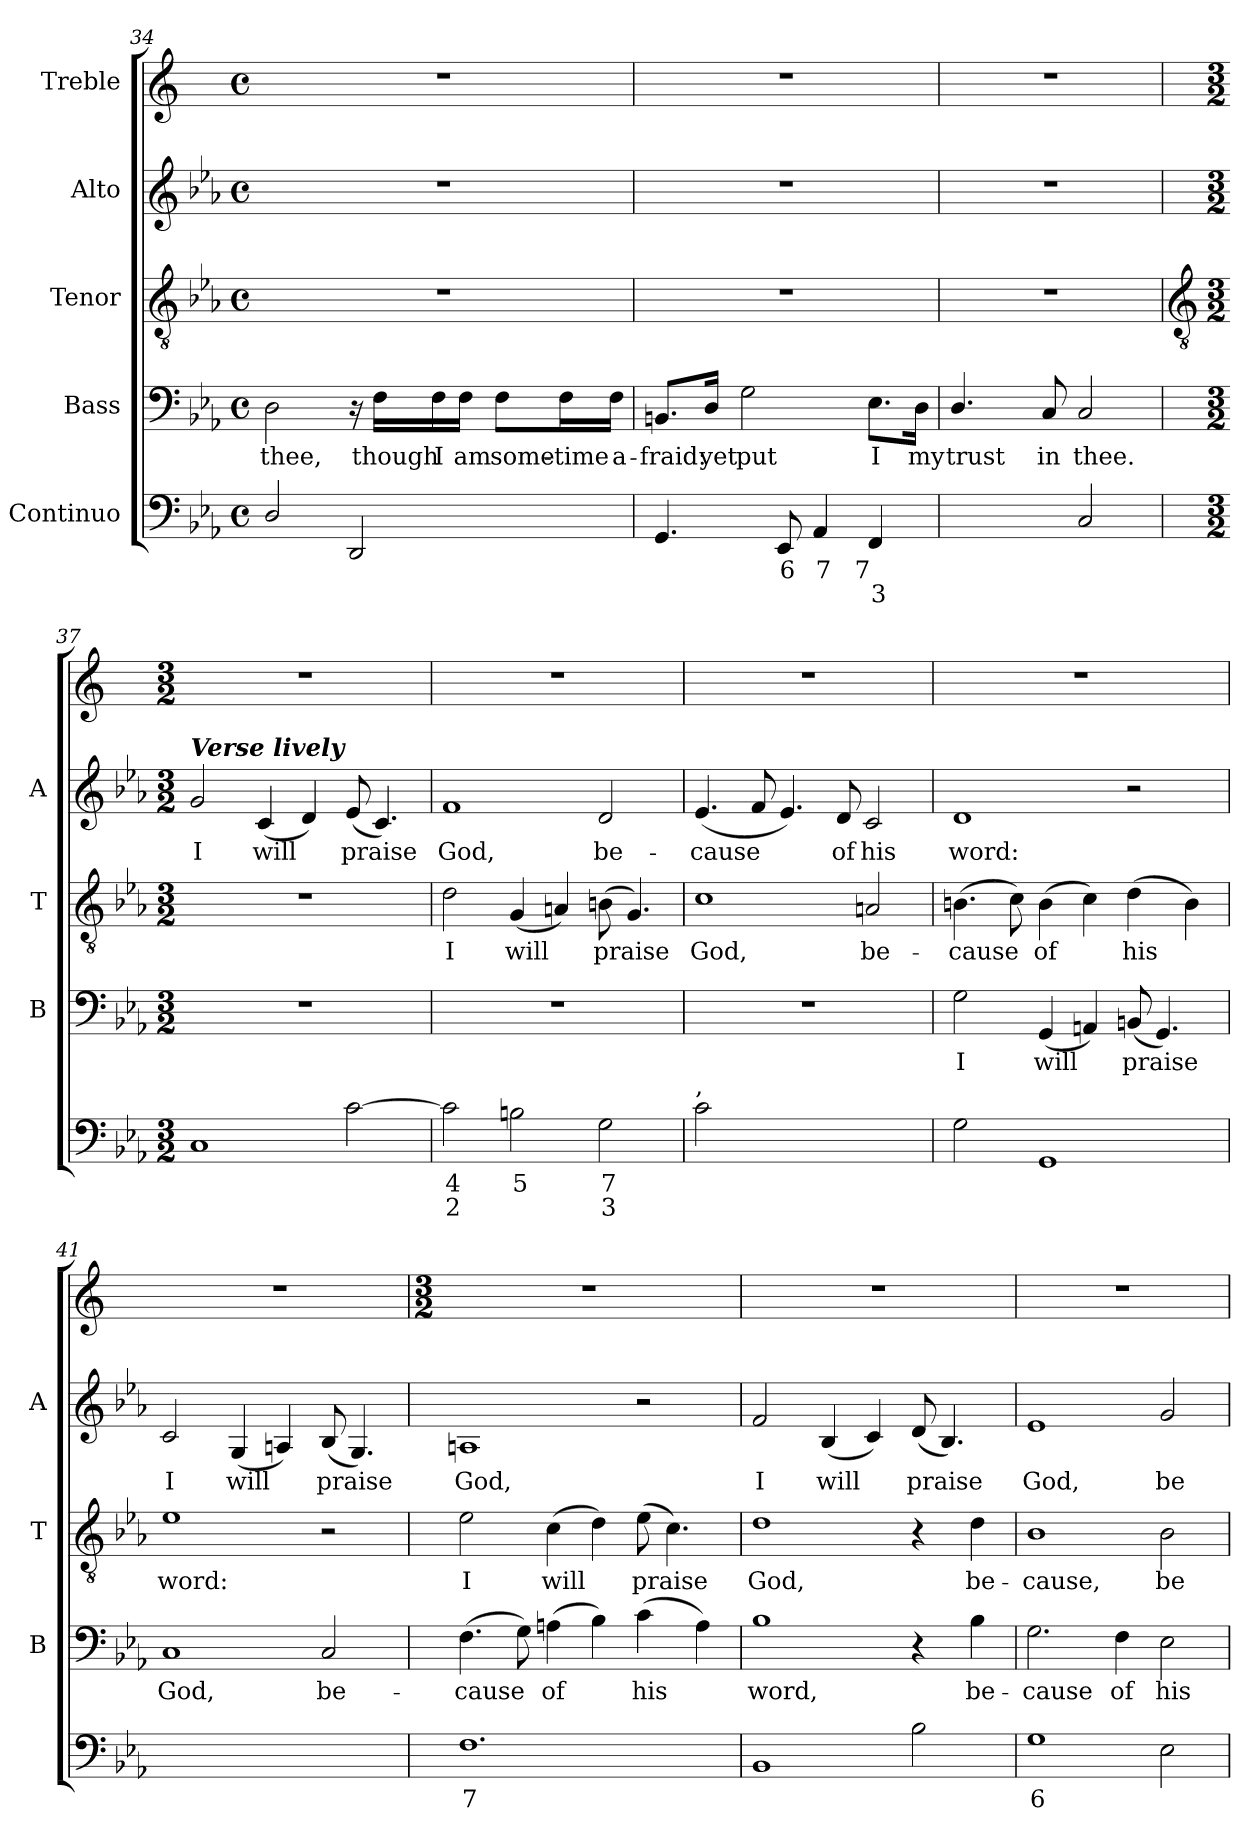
**kern	**text	**text	**kern	**text	**kern	**text	**kern	**text	**kern
*part5	*part5	*part5	*part4	*part4	*part3	*part3	*part2	*part2	*part1
*staff5	*staff5	*staff5	*staff4	*staff4	*staff3	*staff3	*staff2	*staff2	*staff1
*I"Continuo	*	*	*I"Bass	*	*I"Tenor	*	*I"Alto	*	*I"Treble
*	*	*	*I'B	*	*I'T	*	*I'A	*	*
*clefF4	*	*	*clefF4	*	*clefGv2	*	*clefG2	*	*clefG2
*k[b-e-a-]	*	*	*k[b-e-a-]	*	*k[b-e-a-]	*	*k[b-e-a-]	*	*k[]
*M4/4	*	*	*M4/4	*	*M4/4	*	*M4/4	*	*M4/4
*met(c)	*	*	*met(c)	*	*met(c)	*	*met(c)	*	*met(c)
=34	=34	=34	=34	=34	=34	=34	=34	=34	=34
!	!	!	!	!LO:LY:b	!	!	!	!	!
2D/	.	.	2D\	thee,	1r	.	1r	.	1r
2DD/	.	.	16r	.	.	.	.	.	.
!	!	!	!	!LO:LY:b	!	!	!	!	!
.	.	.	16F\LL	though	.	.	.	.	.
!	!	!	!	!LO:LY:b	!	!	!	!	!
.	.	.	16F\	I	.	.	.	.	.
!	!	!	!	!LO:LY:b	!	!	!	!	!
.	.	.	16F\JJ	am	.	.	.	.	.
!	!	!	!	!LO:LY:b	!	!	!	!	!
.	.	.	8F\L	some-	.	.	.	.	.
!	!	!	!	!LO:LY:b	!	!	!	!	!
.	.	.	16F\L	-time	.	.	.	.	.
!	!	!	!	!LO:LY:b	!	!	!	!	!
.	.	.	16F\JJ	a-	.	.	.	.	.
=35	=35	=35	=35	=35	=35	=35	=35	=35	=35
!	!	!	!	!LO:LY:b	!	!	!	!	!
4.GG/	.	.	8.BBn/L	-fraid:	1r	.	1r	.	1r
!	!	!	!	!LO:LY:b	!	!	!	!	!
.	.	.	16D/Jk	yet	.	.	.	.	.
!	!	!	!	!LO:LY:b	!	!	!	!	!
.	.	.	2G\	put	.	.	.	.	.
!	!LO:LY:b	!	!	!	!	!	!	!	!
8EE-/	6	.	.	.	.	.	.	.	.
!	!LO:LY:b	!	!	!	!	!	!	!	!
4AA-/	7	.	.	.	.	.	.	.	.
!	!LO:LY:b	!LO:LY:b	!	!LO:LY:b	!	!	!	!	!
4FF/	7	3	8.E-\L	I	.	.	.	.	.
!	!	!	!	!LO:LY:b	!	!	!	!	!
.	.	.	16D\Jk	my	.	.	.	.	.
=36	=36	=36	=36	=36	=36	=36	=36	=36	=36
!	!LO:LY:b	!LO:LY:b	!	!LO:LY:b	!	!	!	!	!
[4GG/yy	5	4	4.D/	trust	1r	.	1r	.	1r
!	!	!LO:LY:b	!	!	!	!	!	!	!
4GG/yy]	.	3	.	.	.	.	.	.	.
!	!	!	!	!LO:LY:b	!	!	!	!	!
.	.	.	8C/	in	.	.	.	.	.
!	!	!	!	!LO:LY:b	!	!	!	!	!
2C/	.	.	2C/	thee.	.	.	.	.	.
!!LO:LB:g=z
=37	=37	=37	=37	=37	=37	=37	=37	=37	=37
*	*	*	*	*	*clefGv2	*	*	*	*
*M3/2	*	*	*M3/2	*	*M3/2	*	*M3/2	*	*M3/2
*	*	*	*	*	*	*	*	*	*MM180
!	!	!	!	!	!	!	!LO:TX:a:Bi:t=Verse lively	!	!
!	!	!	!	!	!	!	!	!LO:LY:b	!
1C	.	.	1.r	.	1.r	.	2g/	I	1.r
!	!	!	!	!	!	!	!	!LO:LY:b	!
.	.	.	.	.	.	.	(<4c/	will	.
.	.	.	.	.	.	.	4d/)	.	.
!	!	!	!	!	!	!	!	!LO:LY:b	!
[2c\	.	.	.	.	.	.	(<8e-/	praise	.
.	.	.	.	.	.	.	4.c/)	.	.
=38	=38	=38	=38	=38	=38	=38	=38	=38	=38
!	!LO:LY:b	!LO:LY:b	!	!	!	!LO:LY:b	!	!LO:LY:b	!
2c\]	4	2	1.r	.	2d\	I	1f	God,	1.r
!	!LO:LY:b	!	!	!	!	!LO:LY:b	!	!	!
2Bn\	5	.	.	.	(<4G/	will	.	.	.
.	.	.	.	.	4An/)	.	.	.	.
!	!LO:LY:b	!LO:LY:b	!	!	!	!LO:LY:b	!	!LO:LY:b	!
2G\	7	3	.	.	(<8Bn\	praise	2d/	be-	.
.	.	.	.	.	4.G/)	.	.	.	.
=39	=39	=39	=39	=39	=39	=39	=39	=39	=39
!LO:TX:a:t=,	!	!	!	!	!	!	!	!	!
!	!	!	!	!	!	!LO:LY:b	!	!LO:LY:b	!
2c\	.	.	1.r	.	1c	God,	(<4.e-/	-cause	1.r
.	.	.	.	.	.	.	8f/	.	.
!	!LO:LY:b	!	!	!	!	!	!	!	!
[2C/yy	5	.	.	.	.	.	4.e-/)	.	.
!	!	!	!	!	!	!	!	!LO:LY:b	!
.	.	.	.	.	.	.	8d/	of	.
!	!LO:LY:b	!	!	!	!	!LO:LY:b	!	!LO:LY:b	!
2C/yy]	6	.	.	.	2An/	be-	2c/	his	.
=40	=40	=40	=40	=40	=40	=40	=40	=40	=40
!	!	!	!	!LO:LY:b	!	!LO:LY:b	!	!LO:LY:b	!
2G\	.	.	2G\	I	(>4.Bn\	-cause	1d	word:	1.r
.	.	.	.	.	8c\)	.	.	.	.
!	!	!	!	!LO:LY:b	!	!LO:LY:b	!	!	!
1GG	.	.	(<4GG/	will	(>4B\	of	.	.	.
.	.	.	4AAn/)	.	4c\)	.	.	.	.
!	!	!	!	!LO:LY:b	!	!LO:LY:b	!	!	!
.	.	.	(<8BBn/	praise	(>4d\	his	2r	.	.
.	.	.	4.GG/)	.	.	.	.	.	.
.	.	.	.	.	4B\)	.	.	.	.
=41	=41	=41	=41	=41	=41	=41	=41	=41	=41
!	!	!	!	!LO:LY:b	!	!LO:LY:b	!	!LO:LY:b	!
[1Cyy	.	.	1C	God,	1e-	word:	2c/	I	1.r
!	!	!	!	!	!	!	!	!LO:LY:b	!
.	.	.	.	.	.	.	(<4G/	will	.
.	.	.	.	.	.	.	4An/)	.	.
!	!LO:LY:b	!	!	!LO:LY:b	!	!	!	!LO:LY:b	!
2C/yy]	7	.	2C/	be-	2r	.	(<8B-/	praise	.
.	.	.	.	.	.	.	4.G/)	.	.
!!LO:PB:g=z
=42	=42	=42	=42	=42	=42	=42	=42	=42	=42
*	*	*	*	*	*	*	*	*	*M3/2
!	!LO:LY:b	!	!	!LO:LY:b	!	!LO:LY:b	!	!LO:LY:b	!
1.F	7	.	(>4.F\	-cause	2e-\	I	1An	God,	1.r
.	.	.	8G\)	.	.	.	.	.	.
!	!	!	!	!LO:LY:b	!	!LO:LY:b	!	!	!
.	.	.	(>4An\	of	(>4c\	will	.	.	.
.	.	.	4B-\)	.	4d\)	.	.	.	.
!	!	!	!	!LO:LY:b	!	!LO:LY:b	!	!	!
.	.	.	(>4c\	his	(>8e-\	praise	2r	.	.
.	.	.	.	.	4.c\)	.	.	.	.
.	.	.	4A\)	.	.	.	.	.	.
=43	=43	=43	=43	=43	=43	=43	=43	=43	=43
!	!	!	!	!LO:LY:b	!	!LO:LY:b	!	!LO:LY:b	!
1BB-	.	.	1B-	word,	1d	God,	2f/	I	1.r
!	!	!	!	!	!	!	!	!LO:LY:b	!
.	.	.	.	.	.	.	(<4B-/	will	.
.	.	.	.	.	.	.	4c/)	.	.
!	!	!	!	!	!	!	!	!LO:LY:b	!
2B-\	.	.	4r	.	4r	.	(<8d/	praise	.
.	.	.	.	.	.	.	4.B-/)	.	.
!	!	!	!	!LO:LY:b	!	!LO:LY:b	!	!	!
.	.	.	4B-\	be-	4d\	be-	.	.	.
=44	=44	=44	=44	=44	=44	=44	=44	=44	=44
!	!LO:LY:b	!	!	!LO:LY:b	!	!LO:LY:b	!	!LO:LY:b	!
1G	6	.	2.G\	-cause	1B-	-cause,	1e-	God,	1.r
!	!	!	!	!LO:LY:b	!	!	!	!	!
.	.	.	4F\	of	.	.	.	.	.
!	!	!	!	!LO:LY:b	!	!LO:LY:b	!	!LO:LY:b	!
2E-\	.	.	2E-\	his	2B-\	be-	2g/	be-	.
=	=	=	=	=	=	=	=	=	=
*-	*-	*-	*-	*-	*-	*-	*-	*-	*-
